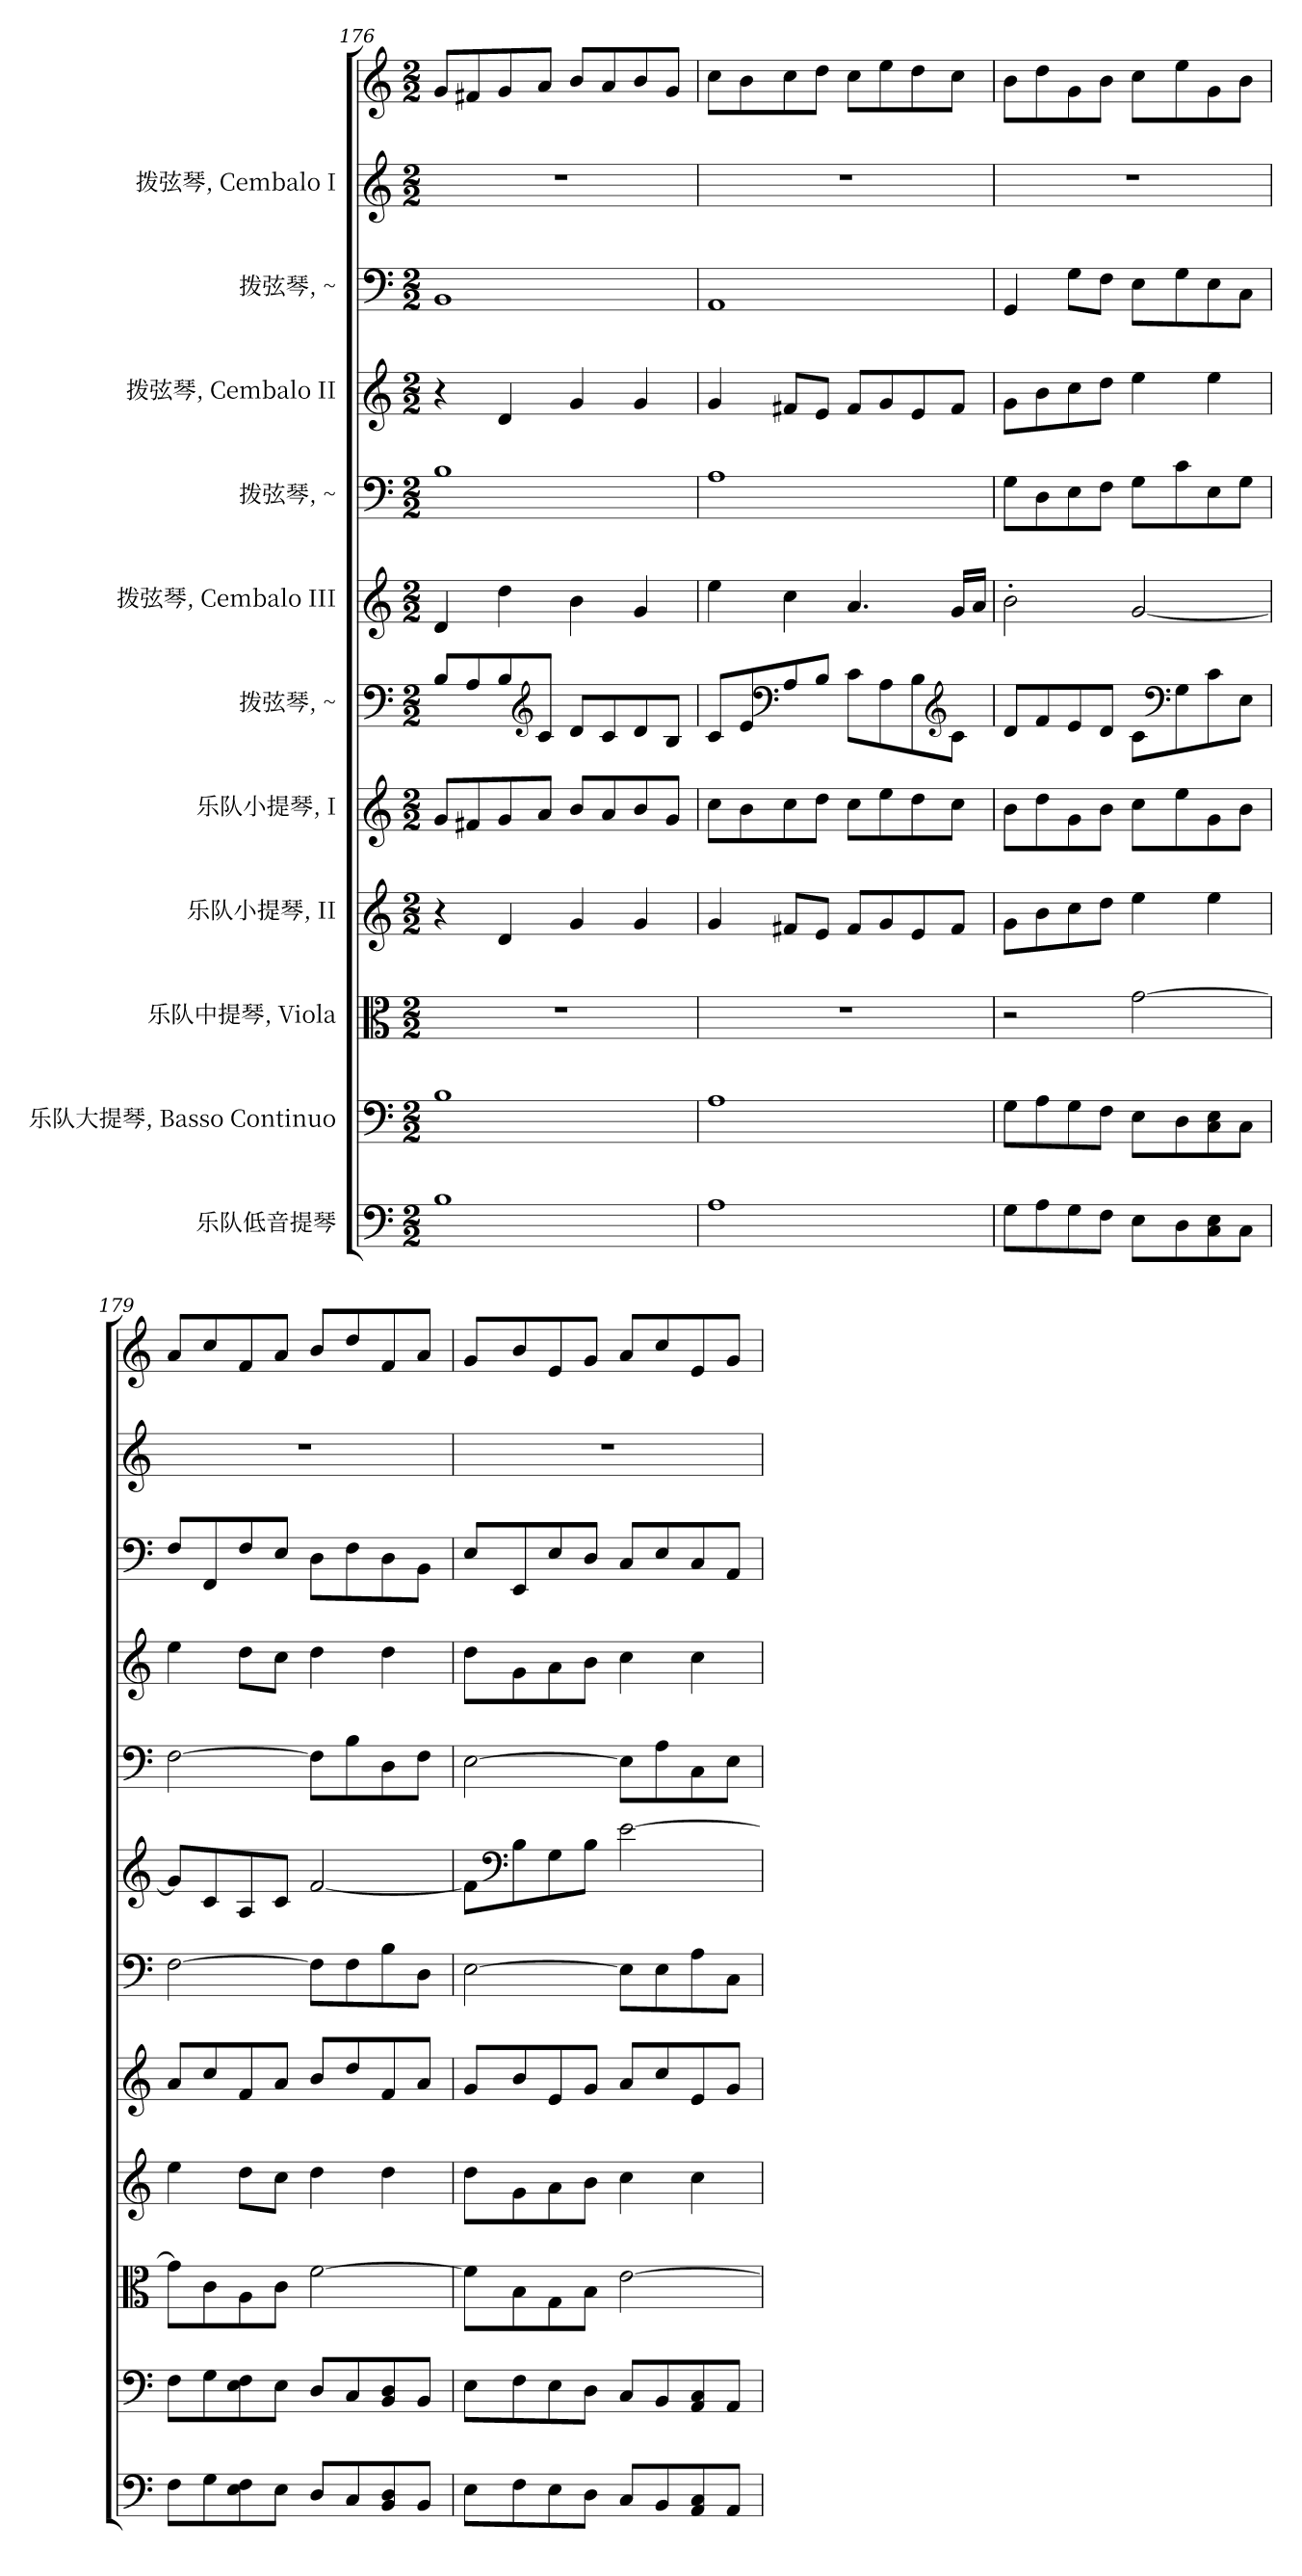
**kern	**kern	**kern	**kern	**kern	**kern	**kern	**kern	**kern	**kern	**kern	**kern
*part11	*part10	*part9	*part8	*part7	*part6	*part5	*part4	*part3	*part2	*part1	*part1
*staff12	*staff11	*staff10	*staff9	*staff8	*staff7	*staff6	*staff5	*staff4	*staff3	*staff2	*staff1
*I"乐队低音提琴	*I"乐队大提琴, Basso Continuo	*I"乐队中提琴, Viola	*I"乐队小提琴, II	*I"乐队小提琴, I	*I"拨弦琴, ~	*I"拨弦琴, Cembalo III	*I"拨弦琴, ~	*I"拨弦琴, Cembalo II	*I"拨弦琴, ~	*I"拨弦琴, Cembalo I	*
*clefF4	*clefF4	*clefC3	*clefG2	*clefG2	*clefF4	*clefG2	*clefF4	*clefG2	*clefF4	*clefG2	*clefG2
*ITrd7c12	*	*	*	*	*	*	*	*	*	*	*
*k[]	*k[]	*k[]	*k[]	*k[]	*k[]	*k[]	*k[]	*k[]	*k[]	*k[]	*k[]
*M2/2	*M2/2	*M2/2	*M2/2	*M2/2	*M2/2	*M2/2	*M2/2	*M2/2	*M2/2	*M2/2	*M2/2
=176	=176	=176	=176	=176	=176	=176	=176	=176	=176	=176	=176
1BB	1B	1r	4r	8g/L	8B/L	4d/	1B	4r	1BB	1r	8g/L
.	.	.	.	8f#X/	8A/	.	.	.	.	.	8f#X/
.	.	.	4d/	8g/	8B/	4dd\	.	4d/	.	.	8g/
*	*	*	*	*	*clefG2	*	*	*	*	*	*
.	.	.	.	8a/J	8c/J	.	.	.	.	.	8a/J
.	.	.	4g/	8b/L	8d/L	4b\	.	4g/	.	.	8b/L
.	.	.	.	8a/	8c/	.	.	.	.	.	8a/
.	.	.	4g/	8b/	8d/	4g/	.	4g/	.	.	8b/
.	.	.	.	8g/J	8B/J	.	.	.	.	.	8g/J
!!LO:PB:g=z
=177	=177	=177	=177	=177	=177	=177	=177	=177	=177	=177	=177
1AA	1A	1r	4g/	8cc\L	8c/L	4ee\	1A	4g/	1AA	1r	8cc\L
.	.	.	.	8b\	8e/	.	.	.	.	.	8b\
*	*	*	*	*	*clefF4	*	*	*	*	*	*
.	.	.	8f#X/L	8cc\	8A/	4cc\	.	8f#X/L	.	.	8cc\
.	.	.	8e/J	8dd\J	8B/J	.	.	8e/J	.	.	8dd\J
.	.	.	8f#/L	8cc\L	8c\L	4.a/	.	8f#/L	.	.	8cc\L
.	.	.	8g/	8ee\	8A\	.	.	8g/	.	.	8ee\
.	.	.	8e/	8dd\	8B\	.	.	8e/	.	.	8dd\
*	*	*	*	*	*clefG2	*	*	*	*	*	*
.	.	.	8f#/J	8cc\J	8c\J	16g/LL	.	8f#/J	.	.	8cc\J
.	.	.	.	.	.	16a/JJ	.	.	.	.	.
=178	=178	=178	=178	=178	=178	=178	=178	=178	=178	=178	=178
8GG\L	8G\L	2r	8g\L	8b\L	8d/L	2b'\	8G\L	8g\L	4GG/	1r	8b\L
8AA\	8A\	.	8b\	8dd\	8f/	.	8D\	8b\	.	.	8dd\
8GG\	8G\	.	8cc\	8g\	8e/	.	8E\	8cc\	8G\L	.	8g\
8FF\J	8F\J	.	8dd\J	8b\J	8d/J	.	8F\J	8dd\J	8F\J	.	8b\J
8EE\L	8E\L	[2g\	4ee\	8cc\L	8c\L	[2g/	8G\L	4ee\	8E\L	.	8cc\L
*	*	*	*	*	*clefF4	*	*	*	*	*	*
8DD\	8D\	.	.	8ee\	8G\	.	8c\	.	8G\	.	8ee\
8CC\ 8EE\	8C\ 8E\	.	4ee\	8g\	8c\	.	8E\	4ee\	8E\	.	8g\
8CC\J	8C\J	.	.	8b\J	8E\J	.	8G\J	.	8C\J	.	8b\J
=179	=179	=179	=179	=179	=179	=179	=179	=179	=179	=179	=179
8FF\L	8F\L	8g\L]	4ee\	8a/L	[2F\	8g/L]	[2F\	4ee\	8F/L	1r	8a/L
8GG\	8G\	8c\	.	8cc/	.	8c/	.	.	8FF/	.	8cc/
8EE\ 8FF\	8E\ 8F\	8A\	8dd\L	8f/	.	8A/	.	8dd\L	8F/	.	8f/
8EE\J	8E\J	8c\J	8cc\J	8a/J	.	8c/J	.	8cc\J	8E/J	.	8a/J
8DD/L	8D/L	[2f\	4dd\	8b/L	8F\L]	[2f/	8F\L]	4dd\	8D\L	.	8b/L
8CC/	8C/	.	.	8dd/	8F\	.	8B\	.	8F\	.	8dd/
8BBB/ 8DD/	8BB/ 8D/	.	4dd\	8f/	8B\	.	8D\	4dd\	8D\	.	8f/
8BBB/J	8BB/J	.	.	8a/J	8D\J	.	8F\J	.	8BB\J	.	8a/J
=180	=180	=180	=180	=180	=180	=180	=180	=180	=180	=180	=180
8EE\L	8E\L	8f\L]	8dd\L	8g/L	[2E\	8f\L]	[2E\	8dd\L	8E/L	1r	8g/L
*	*	*	*	*	*	*clefF4	*	*	*	*	*
8FF\	8F\	8B\	8g\	8b/	.	8B\	.	8g\	8EE/	.	8b/
8EE\	8E\	8G\	8a\	8e/	.	8G\	.	8a\	8E/	.	8e/
8DD\J	8D\J	8B\J	8b\J	8g/J	.	8B\J	.	8b\J	8D/J	.	8g/J
8CC/L	8C/L	[2e\	4cc\	8a/L	8E\L]	[2e\	8E\L]	4cc\	8C/L	.	8a/L
8BBB/	8BB/	.	.	8cc/	8E\	.	8A\	.	8E/	.	8cc/
8AAA/ 8CC/	8AA/ 8C/	.	4cc\	8e/	8A\	.	8C\	4cc\	8C/	.	8e/
8AAA/J	8AA/J	.	.	8g/J	8C\J	.	8E\J	.	8AA/J	.	8g/J
=	=	=	=	=	=	=	=	=	=	=	=
*-	*-	*-	*-	*-	*-	*-	*-	*-	*-	*-	*-
